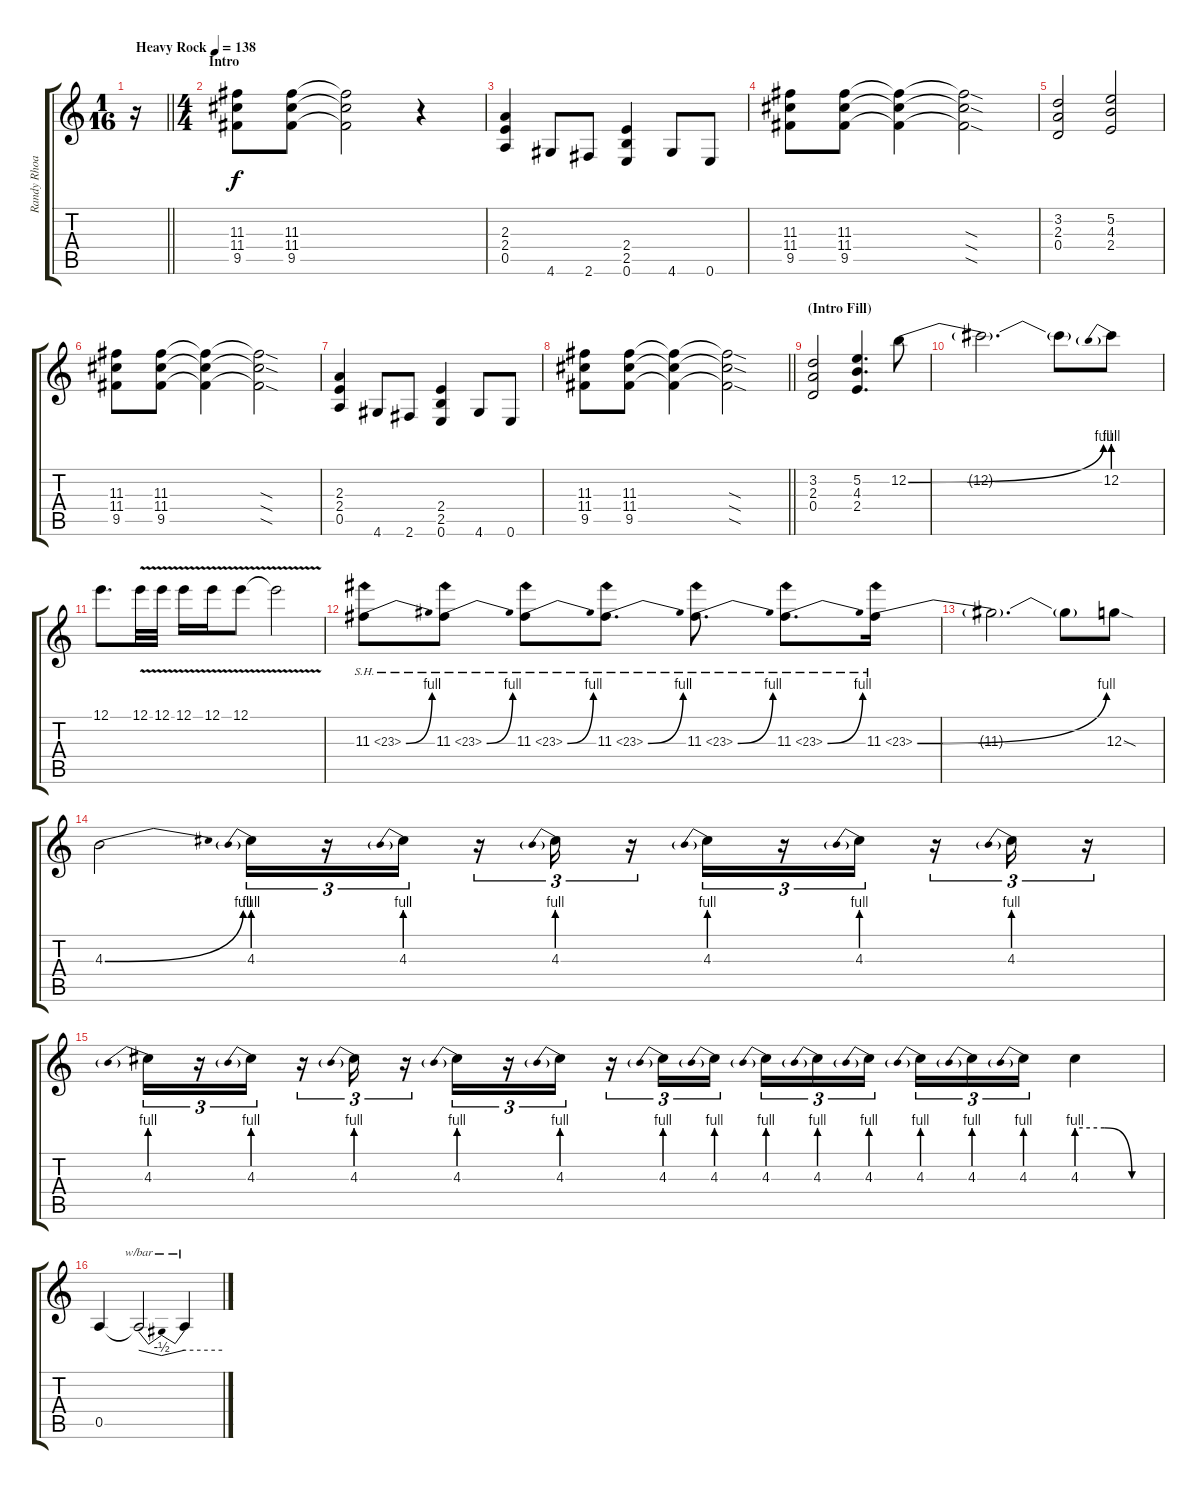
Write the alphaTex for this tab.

\track ("Randy Rhoads" "Randy Rhoa") {instrument distortionguitar}
\staff {score tabs}
\tuning (E4 B3 G3 D3 A2 E2) {hide}
\ts (1 16)
\tempo (138 "Heavy Rock")
\clef g2
\barLineRight lightlight
\ks c
r.16{dy f instrument distortionguitar} |
\ts (4 4)
\section ("" "Intro")
(11.3 11.4 9.5).8 (11.3 11.4 9.5).8 (11.3{t} 11.4{t} 9.5{t}).2 r.4 |
(2.3 2.4 0.5).4 4.6.8 2.6.8 (2.4 2.5 0.6).4 4.6.8 0.6.8 |
(11.3 11.4 9.5).8 (11.3 11.4 9.5).8 (11.3{t} 11.4{t} 9.5{t}).4 (11.3{sod t} 11.4{sod t} 9.5{sod t}).2 |
(3.2 2.3 0.4).2 (5.2 4.3 2.4).2 |
(11.3 11.4 9.5).8 (11.3 11.4 9.5).8 (11.3{t} 11.4{t} 9.5{t}).4 (11.3{sod t} 11.4{sod t} 9.5{sod t}).2 |
(2.3 2.4 0.5).4 4.6.8 2.6.8 (2.4 2.5 0.6).4 4.6.8 0.6.8 |
\barLineRight lightlight
(11.3 11.4 9.5).8 (11.3 11.4 9.5).8 (11.3{t} 11.4{t} 9.5{t}).4 (11.3{sod t} 11.4{sod t} 9.5{sod t}).2 |
\section ("" "(Intro Fill)")
(3.2 2.3 0.4).2 (5.2 4.3 2.4).4{d} 12.2{be (bend 0 0 60 4)}.8 |
12.2{t}.2{d} 12.2{t}.8 12.2{be (prebend 0 4 60 4)}.8 |
12.1.8{d} 12.1{v}.32 12.1{v}.32 12.1{v}.16 12.1{v}.16 12.1{v}.8 12.1{t}.2 |
11.3{be (bend 0 0 60 4) sh 12}.8 11.3{be (bend 0 0 60 4) sh 12}.8 11.3{be (bend 0 0 60 4) sh 12}.8 11.3{be (bend 0 0 60 4) sh 12}.8{d} 11.3{be (bend 0 0 60 4) sh 12}.8{d} 11.3{be (bend 0 0 60 4) sh 12}.8{d} 11.3{be (bend 0 0 60 4) sh 12}.16 |
11.3{t}.2{d} 11.3{t}.8 12.3{sod}.8 |
4.3{be (bend 0 0 60 4)}.2 4.3{be (prebend 0 4 60 4)}.16{tu (3 2)} r.16{tu (3 2)} 4.3{be (prebend 0 4 60 4)}.16{tu (3 2)} r.16{tu (3 2)} 4.3{be (prebend 0 4 60 4)}.16{tu (3 2)} r.16{tu (3 2)} 4.3{be (prebend 0 4 60 4)}.16{tu (3 2)} r.16{tu (3 2)} 4.3{be (prebend 0 4 60 4)}.16{tu (3 2)} r.16{tu (3 2)} 4.3{be (prebend 0 4 60 4)}.16{tu (3 2)} r.16{tu (3 2)} |
4.3{be (prebend 0 4 60 4)}.16{tu (3 2)} r.16{tu (3 2)} 4.3{be (prebend 0 4 60 4)}.16{tu (3 2)} r.16{tu (3 2)} 4.3{be (prebend 0 4 60 4)}.16{tu (3 2)} r.16{tu (3 2)} 4.3{be (prebend 0 4 60 4)}.16{tu (3 2)} r.16{tu (3 2)} 4.3{be (prebend 0 4 60 4)}.16{tu (3 2)} r.16{tu (3 2)} 4.3{be (prebend 0 4 60 4)}.16{tu (3 2)} 4.3{be (prebend 0 4 60 4)}.16{tu (3 2)} 4.3{be (prebend 0 4 60 4)}.16{tu (3 2)} 4.3{be (prebend 0 4 60 4)}.16{tu (3 2)} 4.3{be (prebend 0 4 60 4)}.16{tu (3 2) beam splitsecondary} 4.3{be (prebend 0 4 60 4)}.16{tu (3 2)} 4.3{be (prebend 0 4 60 4)}.16{tu (3 2)} 4.3{be (prebend 0 4 60 4)}.16{tu (3 2)} 4.3{be (custom 0 4 20 4 40 0 60 0)}.4 |
0.5.4 0.5{t}.2{tbe (dip default 0 0 30 -2 60 0)} 0.5{t}.4{tbe (hold default 0 0 60 0)}
